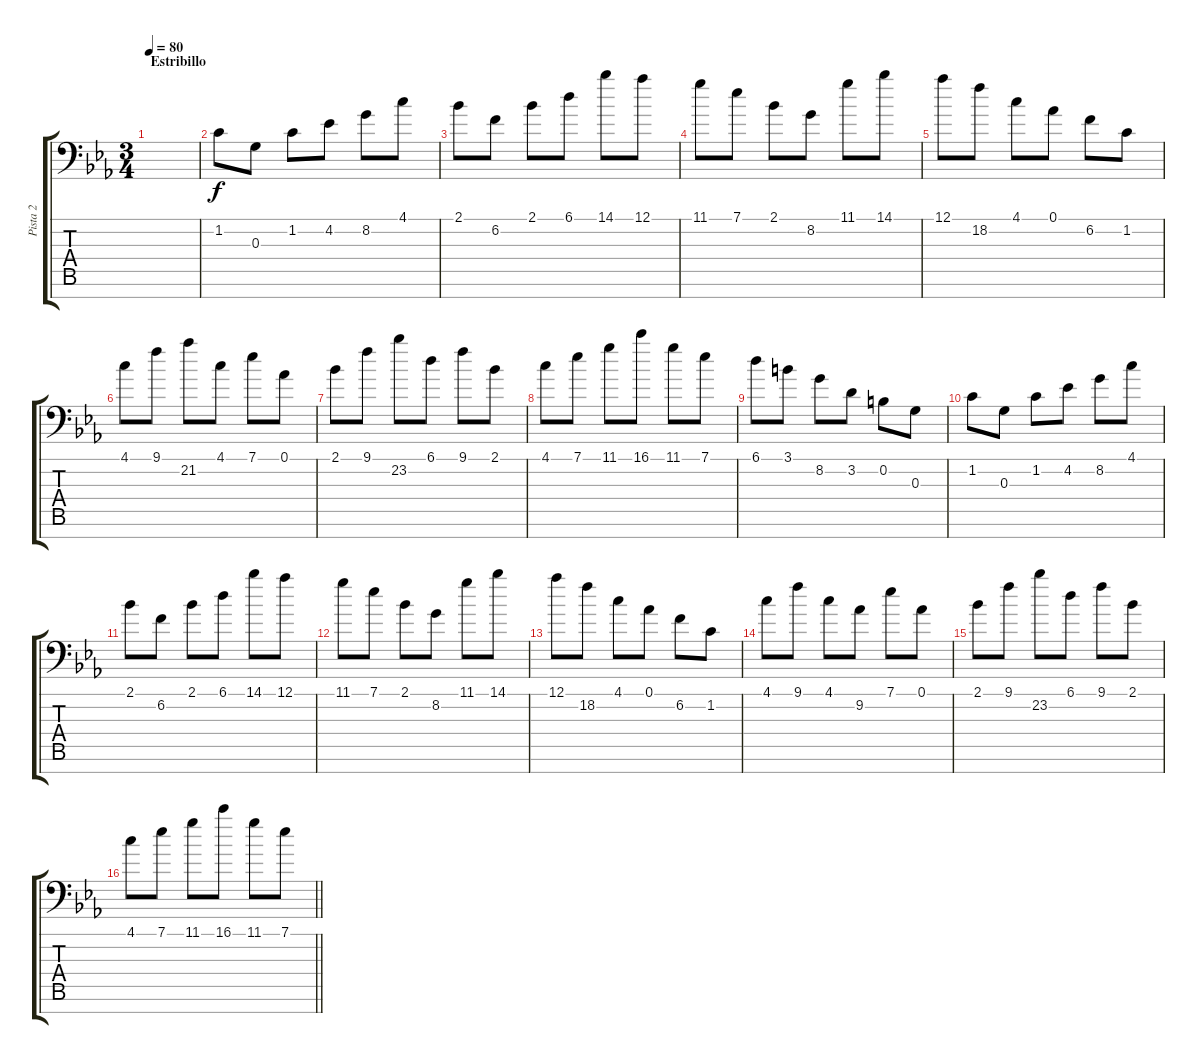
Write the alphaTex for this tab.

\track ("Pista 2" "Pista 2") {instrument stringensemble1}
\staff {score tabs}
\tuning (Ab4 B3 G3 D3 A2 C2 C-1) {hide}
\ts (3 4)
\section ("" "Estribillo")
\tempo 80
\clef f4
\ks eb
|
1.2.8 0.3.8 1.2.8 4.2.8 8.2.8 4.1.8 |
2.1.8 6.2.8 2.1.8 6.1.8 14.1.8 12.1.8 |
11.1.8 7.1.8 2.1.8 8.2.8 11.1.8 14.1.8 |
12.1.8 18.2.8 4.1.8 0.1.8 6.2.8 1.2.8 |
4.1.8 9.1.8 21.2.8 4.1.8 7.1.8 0.1.8 |
2.1.8 9.1.8 23.2.8 6.1.8 9.1.8 2.1.8 |
4.1.8 7.1.8 11.1.8 16.1.8 11.1.8 7.1.8 |
6.1.8 3.1.8 8.2.8 3.2.8 0.2.8 0.3.8 |
1.2.8 0.3.8 1.2.8 4.2.8 8.2.8 4.1.8 |
2.1.8 6.2.8 2.1.8 6.1.8 14.1.8 12.1.8 |
11.1.8 7.1.8 2.1.8 8.2.8 11.1.8 14.1.8 |
12.1.8 18.2.8 4.1.8 0.1.8 6.2.8 1.2.8 |
4.1.8 9.1.8 4.1.8 9.2.8 7.1.8 0.1.8 |
2.1.8 9.1.8 23.2.8 6.1.8 9.1.8 2.1.8 |
\barLineRight lightlight
4.1.8 7.1.8 11.1.8 16.1.8 11.1.8 7.1.8
